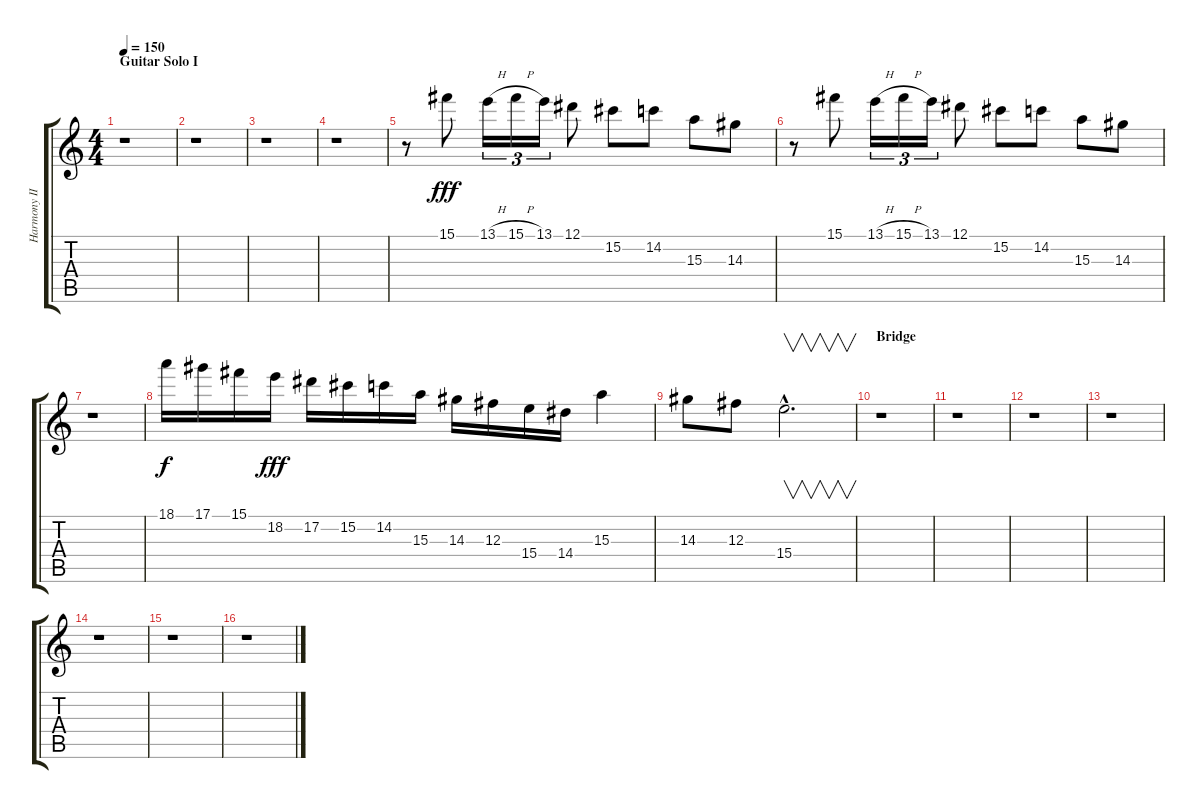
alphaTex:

\track ("Harmony II" "Harmony II") {instrument overdrivenguitar}
\staff {score tabs}
\tuning (Eb4 Bb3 Gb3 Db3 Ab2 Eb2) {hide}
\ts (4 4)
\section ("" "Guitar Solo I")
\tempo 150
\clef g2
\ks c
r.1{dy fff} |
r.1 |
r.1 |
r.1 |
r.8 15.1.8 13.1{h}.16{tu (3 2)} 15.1{h}.16{tu (3 2)} 13.1.16{tu (3 2)} 12.1.8 15.2.8 14.2.8 15.3.8 14.3.8 |
r.8 15.1.8 13.1{h}.16{tu (3 2)} 15.1{h}.16{tu (3 2)} 13.1.16{tu (3 2)} 12.1.8 15.2.8 14.2.8 15.3.8 14.3.8 |
r.1 |
18.1.16{dy f} 17.1.16 15.1.16 18.2.16{dy fff} 17.2.16 15.2.16 14.2.16 15.3.16 14.3.16 12.3.16 15.4.16 14.4.16 15.3.4 |
14.3.8 12.3.8 15.4{hac}.2{v d} |
\section ("" "Bridge")
r.1 |
r.1 |
r.1 |
r.1 |
r.1 |
r.1 |
r.1
